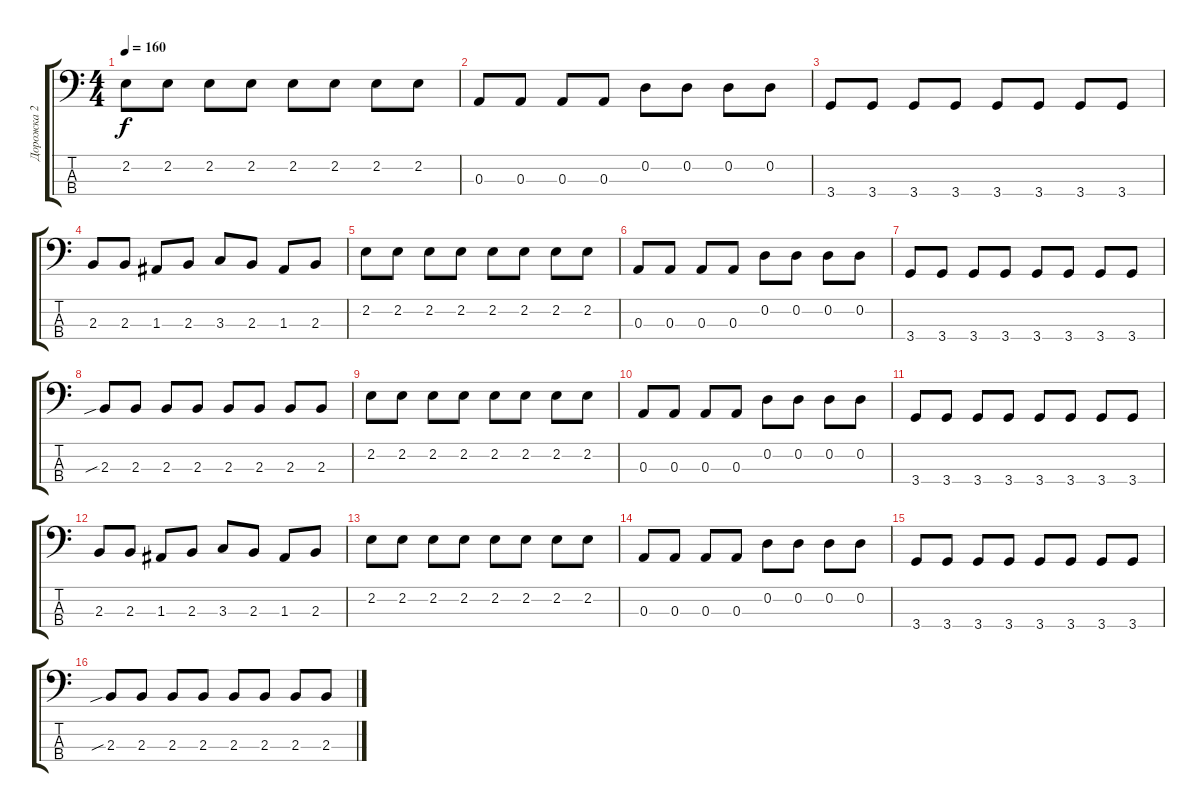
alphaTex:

\track ("Дорожка 2" "Дорожка 2") {instrument electricbassfinger}
\staff {score tabs}
\tuning (G2 D2 A1 E1) {hide}
\ts (4 4)
\tempo 160
\clef f4
\ks c
2.2.8{dy f} 2.2.8 2.2.8 2.2.8 2.2.8 2.2.8 2.2.8 2.2.8 |
0.3.8 0.3.8 0.3.8 0.3.8 0.2.8 0.2.8 0.2.8 0.2.8 |
3.4.8 3.4.8 3.4.8 3.4.8 3.4.8 3.4.8 3.4.8 3.4.8 |
2.3.8 2.3.8 1.3.8 2.3.8 3.3.8 2.3.8 1.3.8 2.3.8 |
2.2.8 2.2.8 2.2.8 2.2.8 2.2.8 2.2.8 2.2.8 2.2.8 |
0.3.8 0.3.8 0.3.8 0.3.8 0.2.8 0.2.8 0.2.8 0.2.8 |
3.4.8 3.4.8 3.4.8 3.4.8 3.4.8 3.4.8 3.4.8 3.4.8 |
2.3{sib}.8 2.3.8 2.3.8 2.3.8 2.3.8 2.3.8 2.3.8 2.3.8 |
2.2.8 2.2.8 2.2.8 2.2.8 2.2.8 2.2.8 2.2.8 2.2.8 |
0.3.8 0.3.8 0.3.8 0.3.8 0.2.8 0.2.8 0.2.8 0.2.8 |
3.4.8 3.4.8 3.4.8 3.4.8 3.4.8 3.4.8 3.4.8 3.4.8 |
2.3.8 2.3.8 1.3.8 2.3.8 3.3.8 2.3.8 1.3.8 2.3.8 |
2.2.8 2.2.8 2.2.8 2.2.8 2.2.8 2.2.8 2.2.8 2.2.8 |
0.3.8 0.3.8 0.3.8 0.3.8 0.2.8 0.2.8 0.2.8 0.2.8 |
3.4.8 3.4.8 3.4.8 3.4.8 3.4.8 3.4.8 3.4.8 3.4.8 |
2.3{sib}.8 2.3.8 2.3.8 2.3.8 2.3.8 2.3.8 2.3.8 2.3.8
